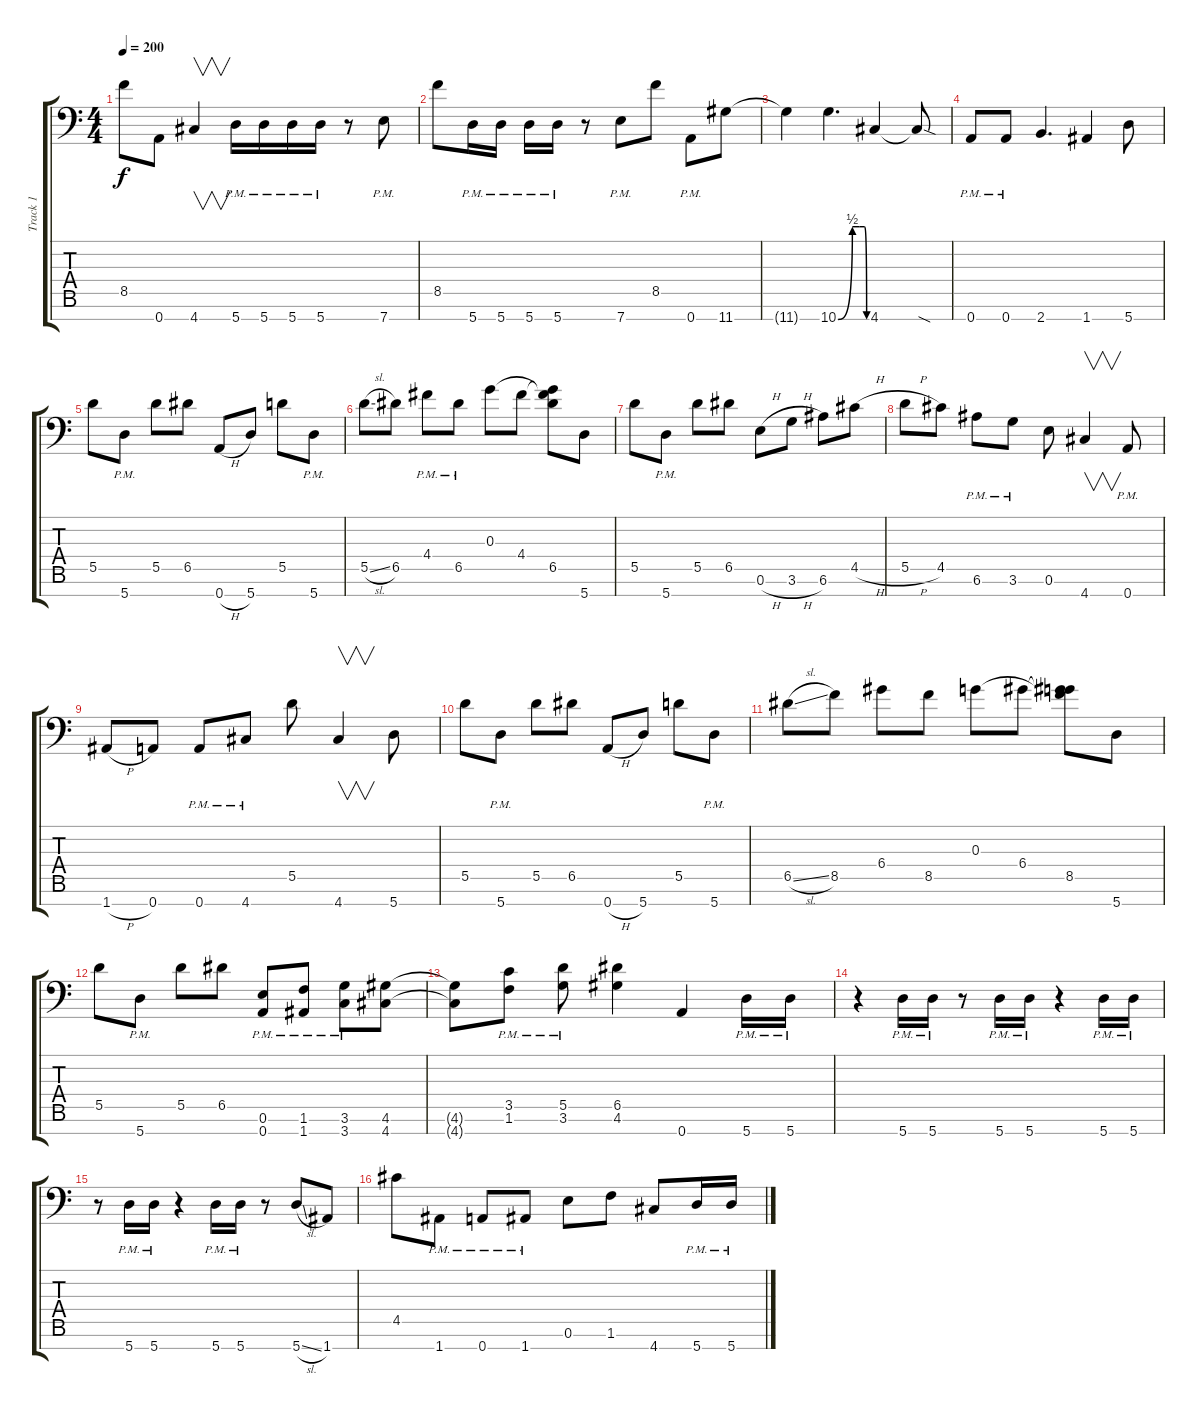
\track ("Track 1" "Track 1") {instrument overdrivenguitar}
\staff {score tabs}
\tuning (E4 B3 G3 D3 A2 E2 A1) {hide}
\ts (4 4)
\tempo 200
\clef f4
\ks c
8.5.8{dy f} 0.7.8 4.7.4{v} 5.7{pm}.16 5.7{pm}.16 5.7{pm}.16 5.7{pm}.16 r.8 7.7{pm}.8 |
8.5.8 5.7{pm}.16 5.7{pm}.16 5.7{pm}.16 5.7{pm}.16 r.8 7.7{pm}.8 8.5.8 0.7{pm}.8 11.7.8 |
11.7{t}.4 10.7{be (custom 0 0 30 2 45 2 55 2 60 0)}.4{d} 4.7.4 4.7{sod t}.8 |
0.7{pm}.8 0.7{pm}.8 2.7.4{d} 1.7.4 5.7.8 |
5.5.8 5.7{pm}.8 5.5.8 6.5.8 0.7{h}.8 5.7.8 5.5.8 5.7{pm}.8 |
5.5{sl}.8 6.5.8 4.4{pm}.8 6.5{pm}.8 0.3.8 4.4.8 (0.3{t} 4.4{t} 6.5).8 5.7.8 |
5.5.8 5.7{pm}.8 5.5.8 6.5.8 0.6{h}.8 3.6{h}.8 6.6.8 4.5{h}.8 |
5.5{h}.8 4.5.8 6.6{pm}.8 3.6{pm}.8 0.6.8 4.7.4{v} 0.7{pm}.8 |
1.7{h}.8 0.7.8 0.7{pm}.8 4.7{pm}.8 5.5.8 4.7.4{v} 5.7.8 |
5.5.8 5.7{pm}.8 5.5.8 6.5.8 0.7{h}.8 5.7.8 5.5.8 5.7{pm}.8 |
6.5{sl}.8 8.5.8 6.4.8 8.5.8 0.3.8 6.4.8 (0.3{t} 6.4{t} 8.5).8 5.7.8 |
5.5.8 5.7{pm}.8 5.5.8 6.5.8 (0.6{pm} 0.7{pm}).8 (1.6{pm} 1.7{pm}).8 (3.6{pm} 3.7{pm}).8 (4.6 4.7).8 |
(4.6{t} 4.7{t}).8 (3.5{pm} 1.6{pm}).8 (5.5{pm} 3.6{pm}).8 (6.5 4.6).4 0.7.4 5.7{pm}.16 5.7{pm}.16 |
r.4 5.7{pm}.16 5.7{pm}.16 r.8 5.7{pm}.16 5.7{pm}.16 r.4 5.7{pm}.16 5.7{pm}.16 |
r.8 5.7{pm}.16 5.7{pm}.16 r.4 5.7{pm}.16 5.7{pm}.16 r.8 5.7{sl}.8 1.7.8 |
4.5.8 1.7{pm}.8 0.7{pm}.8 1.7{pm}.8 0.6.8 1.6.8 4.7.8 5.7{pm}.16 5.7{pm}.16
